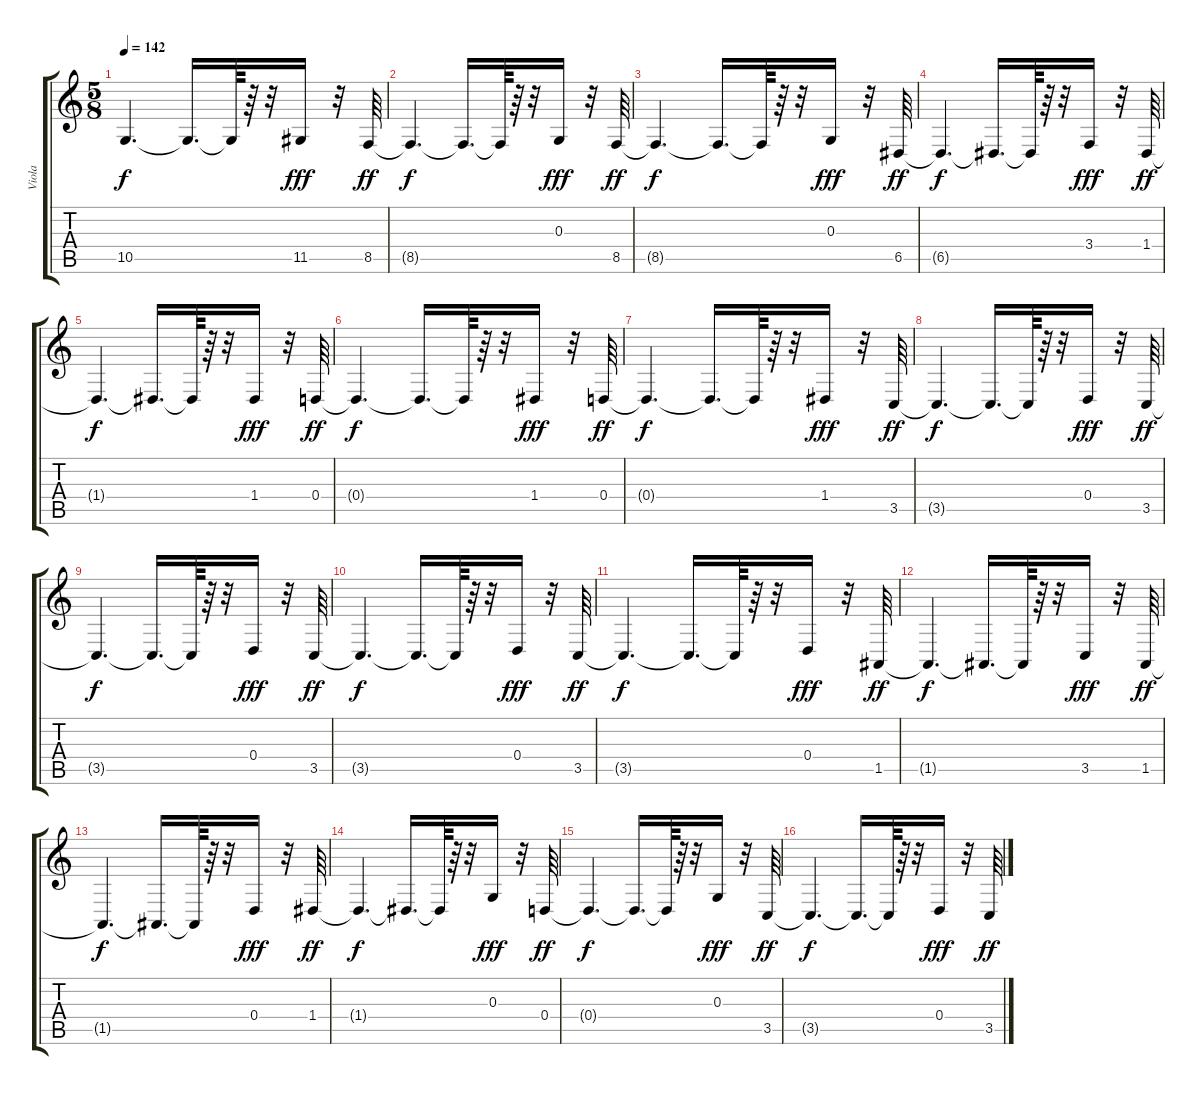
\track ("Viola                               " "Viola     ") {instrument viola}
\staff {score tabs}
\tuning (E4 B3 G3 D3 A2 E2) {hide}
\ts (5 8)
\tempo 142
\clef g2
\ks c
10.5{t}.4{d dy f} 10.5{t}.16{d} 10.5{t}.64 r.64 r.32 11.5.16{dy fff} r.32 8.5.64{dy ff} |
8.5{t}.4{d dy f} 8.5{t}.16{d} 8.5{t}.64 r.64 r.32 0.3.16{dy fff} r.32 8.5.64{dy ff} |
8.5{t}.4{d dy f} 8.5{t}.16{d} 8.5{t}.64 r.64 r.32 0.3.16{dy fff} r.32 6.5.64{dy ff} |
6.5{t}.4{d dy f} 6.5{t}.16{d} 6.5{t}.64 r.64 r.32 3.4.16{dy fff} r.32 1.4.64{dy ff} |
1.4{t}.4{d dy f} 1.4{t}.16{d} 1.4{t}.64 r.64 r.32 1.4.16{dy fff} r.32 0.4.64{dy ff} |
0.4{t}.4{d dy f} 0.4{t}.16{d} 0.4{t}.64 r.64 r.32 1.4.16{dy fff} r.32 0.4.64{dy ff} |
0.4{t}.4{d dy f} 0.4{t}.16{d} 0.4{t}.64 r.64 r.32 1.4.16{dy fff} r.32 3.5.64{dy ff} |
3.5{t}.4{d dy f} 3.5{t}.16{d} 3.5{t}.64 r.64 r.32 0.4.16{dy fff} r.32 3.5.64{dy ff} |
3.5{t}.4{d dy f} 3.5{t}.16{d} 3.5{t}.64 r.64 r.32 0.4.16{dy fff} r.32 3.5.64{dy ff} |
3.5{t}.4{d dy f} 3.5{t}.16{d} 3.5{t}.64 r.64 r.32 0.4.16{dy fff} r.32 3.5.64{dy ff} |
3.5{t}.4{d dy f} 3.5{t}.16{d} 3.5{t}.64 r.64 r.32 0.4.16{dy fff} r.32 1.5.64{dy ff} |
1.5{t}.4{d dy f} 1.5{t}.16{d} 1.5{t}.64 r.64 r.32 3.5.16{dy fff} r.32 1.5.64{dy ff} |
1.5{t}.4{d dy f} 1.5{t}.16{d} 1.5{t}.64 r.64 r.32 0.4.16{dy fff} r.32 1.4.64{dy ff} |
1.4{t}.4{d dy f} 1.4{t}.16{d} 1.4{t}.64 r.64 r.32 0.3.16{dy fff} r.32 0.4.64{dy ff} |
0.4{t}.4{d dy f} 0.4{t}.16{d} 0.4{t}.64 r.64 r.32 0.3.16{dy fff} r.32 3.5.64{dy ff} |
3.5{t}.4{d dy f} 3.5{t}.16{d} 3.5{t}.64 r.64 r.32 0.4.16{dy fff} r.32 3.5.64{dy ff}
